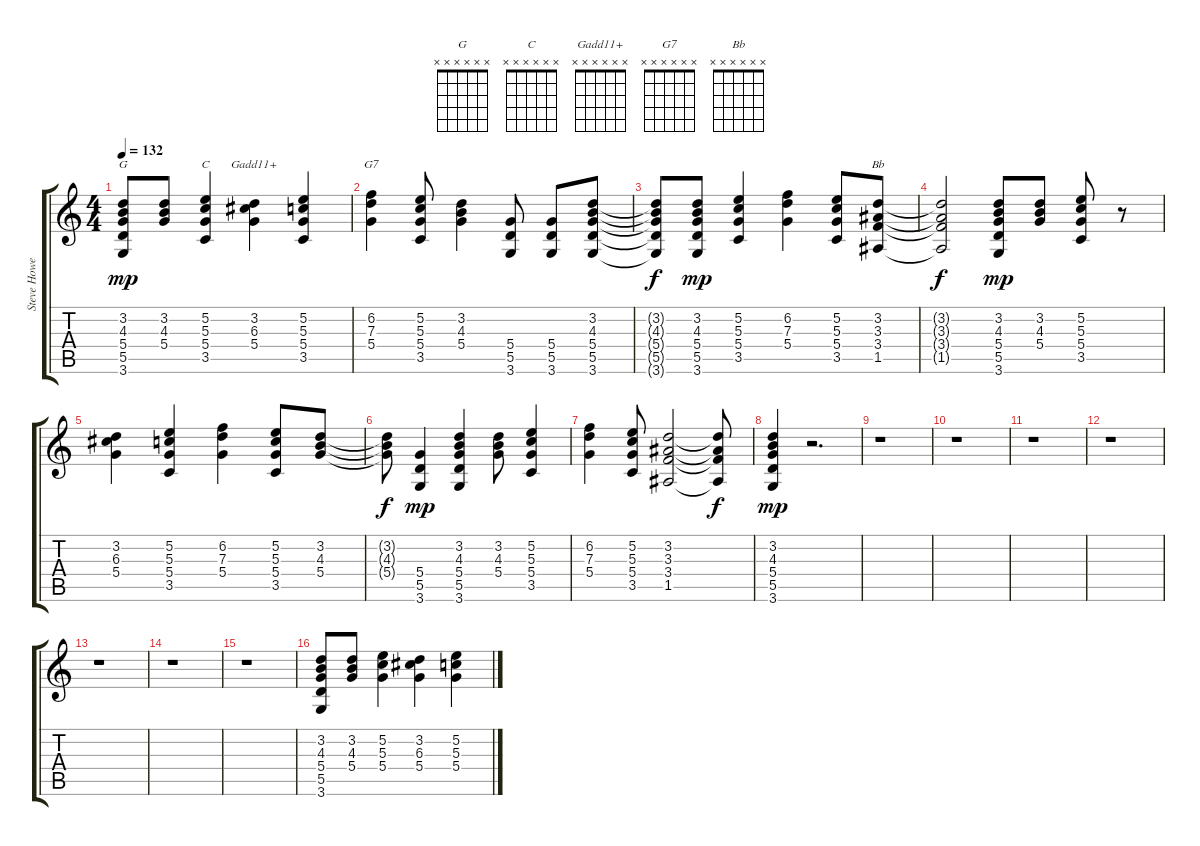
\track ("Steve Howe 2" "Steve Howe") {instrument overdrivenguitar}
\staff {score tabs}
\tuning (E4 B3 G3 D3 A2 E2) {hide}
\chord ("G" x x x x x x)
\chord ("C" x x x x x x)
\chord ("Gadd11+" x x x x x x)
\chord ("G7" x x x x x x)
\chord ("Bb" x x x x x x)
\ts (4 4)
\tempo 132
\clef g2
\ks c
(3.2 4.3 5.4 5.5 3.6).8{ch "G" dy mp} (3.2 4.3 5.4).8 (5.2 5.3 5.4 3.5).4{ch "C"} (3.2 6.3 5.4).4{ch "Gadd11+"} (5.2 5.3 5.4 3.5).4 |
(6.2 7.3 5.4).4{ch "G7"} (5.2 5.3 5.4 3.5).8 (3.2 4.3 5.4).4 (5.4 5.5 3.6).8 (5.4 5.5 3.6).8 (3.2 4.3 5.4 5.5 3.6).8 |
(3.2{t} 4.3{t} 5.4{t} 5.5{t} 3.6{t}).8{dy f} (3.2 4.3 5.4 5.5 3.6).8{dy mp} (5.2 5.3 5.4 3.5).4 (6.2 7.3 5.4).4 (5.2 5.3 5.4 3.5).8 (3.2 3.3 3.4 1.5).8{ch "Bb"} |
(3.2{t} 3.3{t} 3.4{t} 1.5{t}).2{dy f} (3.2 4.3 5.4 5.5 3.6).8{dy mp} (3.2 4.3 5.4).8 (5.2 5.3 5.4 3.5).8 r.8 |
(3.2 6.3 5.4).4 (5.2 5.3 5.4 3.5).4 (6.2 7.3 5.4).4 (5.2 5.3 5.4 3.5).8 (3.2 4.3 5.4).8 |
(3.2{t} 4.3{t} 5.4{t}).8{dy f} (5.4 5.5 3.6).4{dy mp} (3.2 4.3 5.4 5.5 3.6).4 (3.2 4.3 5.4).8 (5.2 5.3 5.4 3.5).4 |
(6.2 7.3 5.4).4 (5.2 5.3 5.4 3.5).8 (3.2 3.3 3.4 1.5).2 (3.2{t} 3.3{t} 3.4{t} 1.5{t}).8{dy f} |
(3.2 4.3 5.4 5.5 3.6).4{dy mp} r.2{d} |
r.1 |
r.1 |
r.1 |
r.1 |
r.1 |
r.1 |
r.1 |
(3.2 4.3 5.4 5.5 3.6).8 (3.2 4.3 5.4).8 (5.2 5.3 5.4).4 (3.2 6.3 5.4).4 (5.2 5.3 5.4).4
